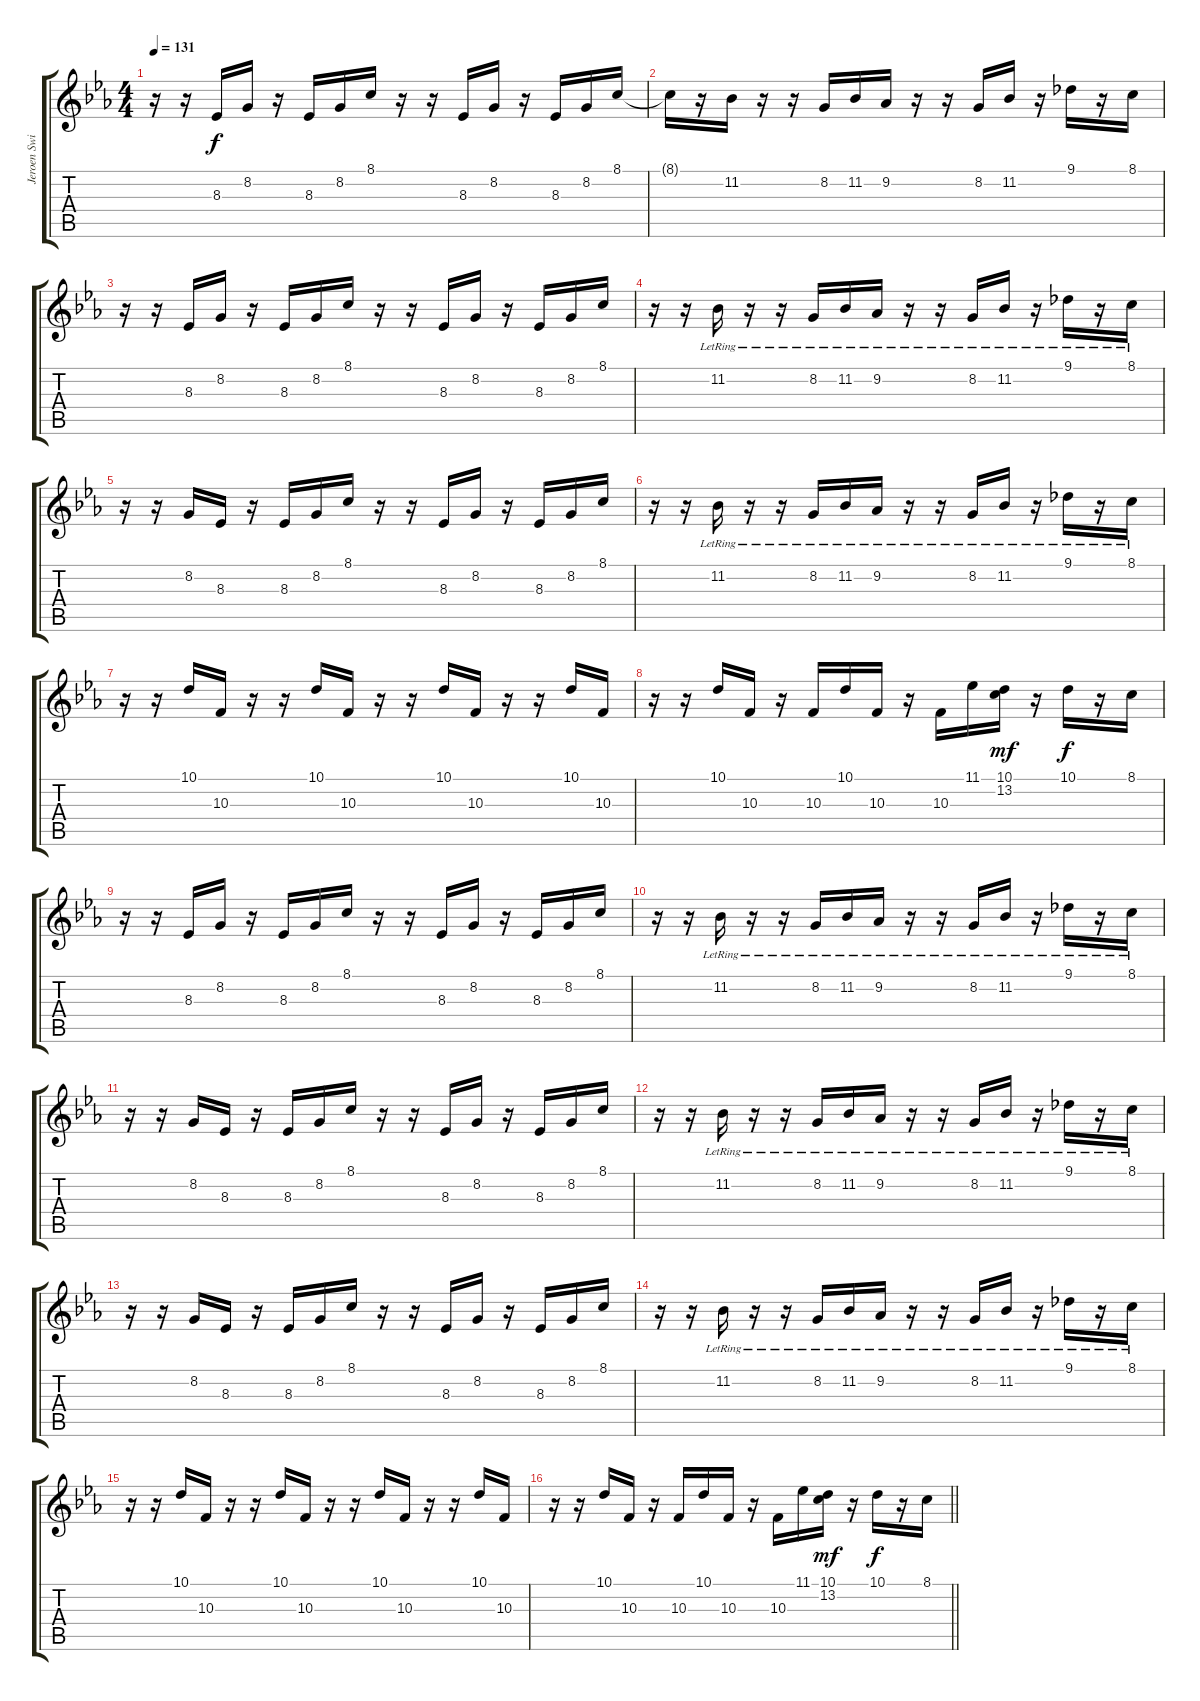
\track ("Jeroen Swinnen (Keyboard)" "Jeroen Swi") {instrument lead8bassandlead}
\staff {score tabs}
\tuning (E4 B3 G3 D3 A2 E2) {hide}
\ts (4 4)
\tempo 131
\clef g2
\ks cminor
r.16{dy f} r.16 8.3.16 8.2.16 r.16 8.3.16 8.2.16 8.1.16 r.16 r.16 8.3.16 8.2.16 r.16 8.3.16 8.2.16 8.1.16 |
8.1{t}.16 r.16 11.2.16 r.16 r.16 8.2.16 11.2.16 9.2.16 r.16 r.16 8.2.16 11.2.16 r.16 9.1.16 r.16 8.1.16 |
r.16 r.16 8.3.16 8.2.16 r.16 8.3.16 8.2.16 8.1.16 r.16 r.16 8.3.16 8.2.16 r.16 8.3.16 8.2.16 8.1.16 |
r.16 r.16 11.2{lr}.16 r.16 r.16 8.2{lr}.16 11.2{lr}.16 9.2{lr}.16 r.16 r.16 8.2{lr}.16 11.2{lr}.16 r.16 9.1{lr}.16 r.16 8.1{lr}.16 |
r.16 r.16 8.2.16 8.3.16 r.16 8.3.16 8.2.16 8.1.16 r.16 r.16 8.3.16 8.2.16 r.16 8.3.16 8.2.16 8.1.16 |
r.16 r.16 11.2{lr}.16 r.16 r.16 8.2{lr}.16 11.2{lr}.16 9.2{lr}.16 r.16 r.16 8.2{lr}.16 11.2{lr}.16 r.16 9.1{lr}.16 r.16 8.1{lr}.16 |
r.16 r.16 10.1.16 10.3.16 r.16 r.16 10.1.16 10.3.16 r.16 r.16 10.1.16 10.3.16 r.16 r.16 10.1.16 10.3.16 |
r.16 r.16 10.1.16 10.3.16 r.16 10.3.16 10.1.16 10.3.16 r.16 10.3.16 11.1.16 (10.1 13.2).16{dy mf} r.16 10.1.16{dy f} r.16 8.1.16 |
r.16 r.16 8.3.16 8.2.16 r.16 8.3.16 8.2.16 8.1.16 r.16 r.16 8.3.16 8.2.16 r.16 8.3.16 8.2.16 8.1.16 |
r.16 r.16 11.2{lr}.16 r.16 r.16 8.2{lr}.16 11.2{lr}.16 9.2{lr}.16 r.16 r.16 8.2{lr}.16 11.2{lr}.16 r.16 9.1{lr}.16 r.16 8.1{lr}.16 |
r.16 r.16 8.2.16 8.3.16 r.16 8.3.16 8.2.16 8.1.16 r.16 r.16 8.3.16 8.2.16 r.16 8.3.16 8.2.16 8.1.16 |
r.16 r.16 11.2{lr}.16 r.16 r.16 8.2{lr}.16 11.2{lr}.16 9.2{lr}.16 r.16 r.16 8.2{lr}.16 11.2{lr}.16 r.16 9.1{lr}.16 r.16 8.1{lr}.16 |
r.16 r.16 8.2.16 8.3.16 r.16 8.3.16 8.2.16 8.1.16 r.16 r.16 8.3.16 8.2.16 r.16 8.3.16 8.2.16 8.1.16 |
r.16 r.16 11.2{lr}.16 r.16 r.16 8.2{lr}.16 11.2{lr}.16 9.2{lr}.16 r.16 r.16 8.2{lr}.16 11.2{lr}.16 r.16 9.1{lr}.16 r.16 8.1{lr}.16 |
r.16 r.16 10.1.16 10.3.16 r.16 r.16 10.1.16 10.3.16 r.16 r.16 10.1.16 10.3.16 r.16 r.16 10.1.16 10.3.16 |
\barLineRight lightlight
r.16 r.16 10.1.16 10.3.16 r.16 10.3.16 10.1.16 10.3.16 r.16 10.3.16 11.1.16 (10.1 13.2).16{dy mf} r.16 10.1.16{dy f} r.16 8.1.16
